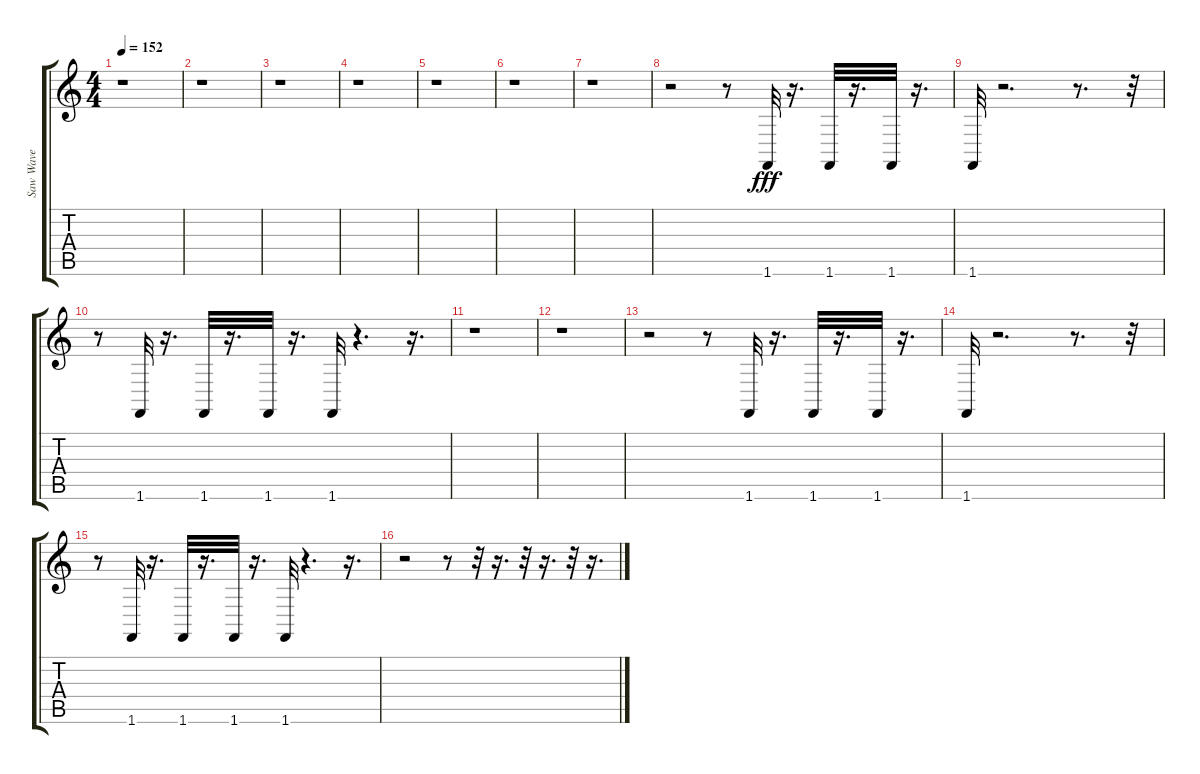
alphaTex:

\track ("Saw Wave" "Saw Wave") {instrument lead2sawtooth}
\staff {score tabs}
\tuning (E4 B3 G3 D3 A2 E2) {hide}
\ts (4 4)
\tempo 152
\clef g2
\ks c
r.1{dy fff} |
r.1 |
r.1 |
r.1 |
r.1 |
r.1 |
r.1 |
r.2 r.8 1.6.32 r.16{d} 1.6.32 r.16{d} 1.6.32 r.16{d} |
1.6.32 r.2{d} r.8{d} r.32 |
r.8 1.6.32 r.16{d} 1.6.32 r.16{d} 1.6.32 r.16{d} 1.6.32 r.4{d} r.16{d} |
r.1 |
r.1 |
r.2 r.8 1.6.32 r.16{d} 1.6.32 r.16{d} 1.6.32 r.16{d} |
1.6.32 r.2{d} r.8{d} r.32 |
r.8 1.6.32 r.16{d} 1.6.32 r.16{d} 1.6.32 r.16{d} 1.6.32 r.4{d} r.16{d} |
r.2 r.8 r.32 r.16{d} r.32 r.16{d} r.32 r.16{d}
